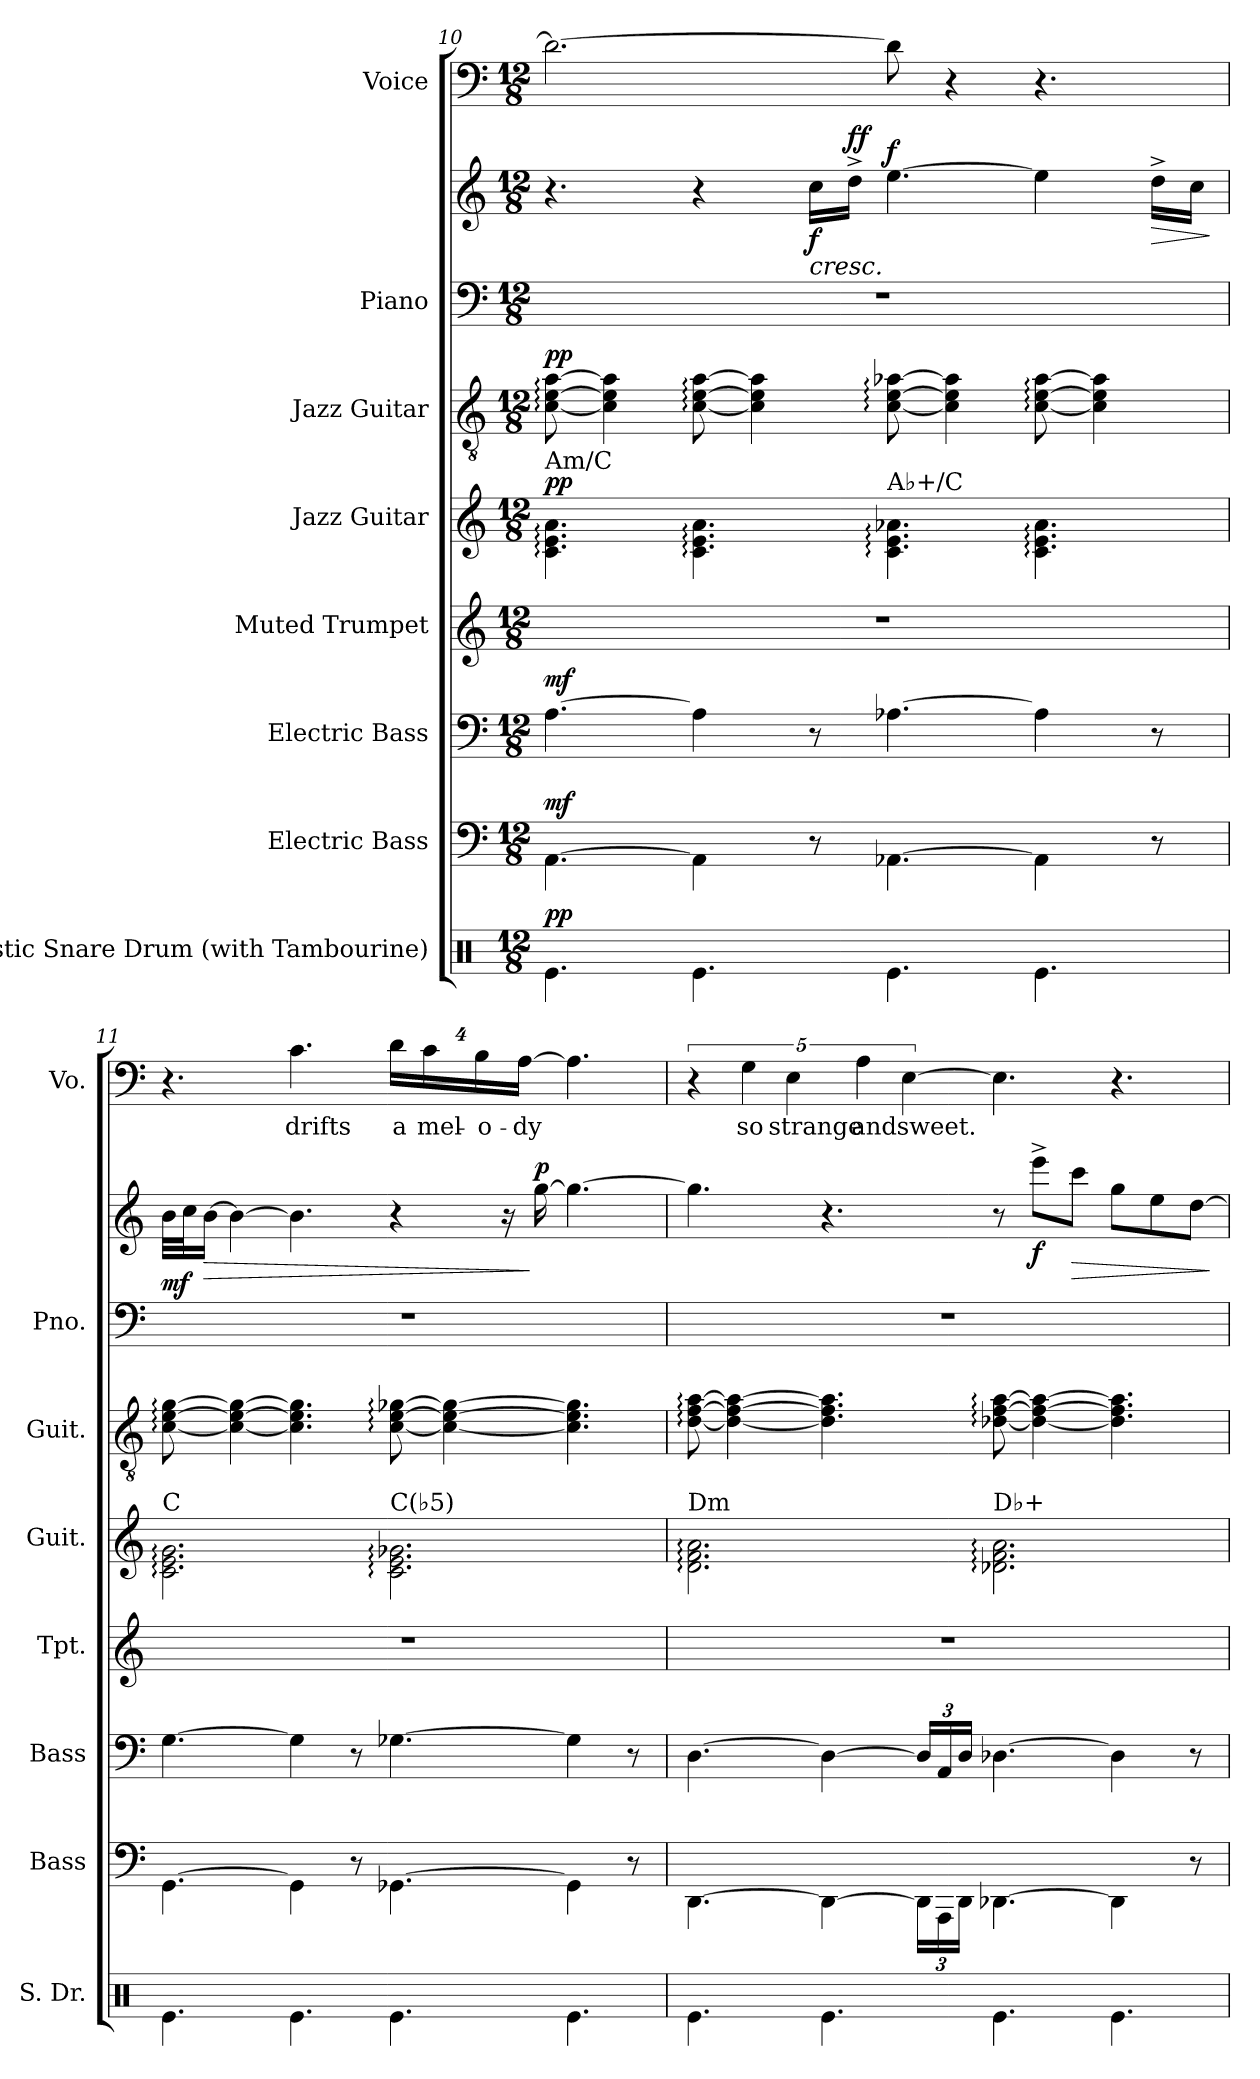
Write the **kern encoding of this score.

**kern	**dynam	**kern	**dynam	**kern	**dynam	**kern	**kern	**dynam	**kern	**dynam	**kern	**kern	**dynam	**kern	**text
*part8	*part8	*part7	*part7	*part6	*part6	*part5	*part4	*part4	*part3	*part3	*part2	*part2	*part2	*part1	*part1
*staff9	*staff9	*staff8	*staff8	*staff7	*staff7	*staff6	*staff5	*staff5	*staff4	*staff4	*staff3	*staff2	*staff2/3	*staff1	*staff1
*I"Acoustic Snare Drum (with Tambourine)	*	*I"Electric Bass	*	*I"Electric Bass	*	*I"Muted Trumpet	*I"Jazz Guitar	*	*I"Jazz Guitar	*	*I"Piano	*	*	*I"Voice	*
*I'S. Dr.	*	*I'Bass	*	*I'Bass	*	*I'Tpt.	*I'Guit.	*	*I'Guit.	*	*I'Pno.	*	*	*I'Vo.	*
!!LO:PB:g=z
*clefX	*	*	*	*clefF4	*	*clefG2	*	*	*clefGv2	*	*clefF4	*clefG2	*	*clefF4	*
*	*	*ITrd7c12	*	*ITrd7c12	*	*ITrd1c2	*	*	*	*	*	*	*	*	*
*k[]	*	*k[]	*	*k[]	*	*k[b-e-]	*k[]	*	*k[]	*	*k[]	*k[]	*	*k[]	*
*M12/8	*	*M12/8	*	*M12/8	*	*M12/8	*M12/8	*	*M12/8	*	*M12/8	*M12/8	*	*M12/8	*
*MM80	*	*MM80	*	*MM80	*	*MM80	*MM80	*	*MM80	*	*MM80	*MM80	*	*MM80	*
=10	=10	=10	=10	=10	=10	=10	=10	=10	=10	=10	=10	=10	=10	=10	=10
!	!	!	!	!	!	!	!LO:TX:a:t=Am/C	!	!	!	!	!	!	!	!
!	!LO:DY:a	!	!LO:DY:a	!	!LO:DY:a	!	!	!LO:DY:a	!	!LO:DY:a	!	!	!	!	!
4.Re\	pp	[4.AAA\	mf	[4.AA\	mf	1.r	4.c\: 4.e\: 4.a\:	pp	[8c\: [8e\: [8a\:	pp	1.r	4.r	.	2.d\_	.
.	.	.	.	.	.	.	.	.	4c\] 4e\] 4a\]	.	.	.	.	.	.
4.Re\	.	4AAA\]	.	4AA\]	.	.	4.c\: 4.e\: 4.a\:	.	[8c\: [8e\: [8a\:	.	.	4r	.	.	.
.	.	.	.	.	.	.	.	.	4c\] 4e\] 4a\]	.	.	.	.	.	.
!	!	!	!	!	!	!	!	!	!	!	!	!	!LO:HP:b	!	!
!	!	!	!	!	!	!	!	!	!	!	!	!	!LO:DY:n=1:b	!	!
.	.	8r	.	8r	.	.	.	.	.	.	.	16cc\LL	< f	.	.
!	!	!	!	!	!	!	!	!	!	!	!	!	!LO:DY:n=2:a	!	!
.	.	.	.	.	.	.	.	.	.	.	.	16dd^\JJ	ff	.	.
!	!	!	!	!	!	!	!LO:TX:a:t=A♭+/C	!	!	!	!	!	!	!	!
!	!	!	!	!	!	!	!	!	!	!	!	!	!LO:DY:n=3:a	!	!
4.Re\	.	[4.AAA-X\	.	[4.AA-X\	.	.	4.c\: 4.e\: 4.a-\:	.	[8c\: [8e\: [8a-X\:	.	.	[4.ee\	f	8d\]	.
.	.	.	.	.	.	.	.	.	4c\] 4e\] 4a-\]	.	.	.	.	4r	.
4.Re\	.	4AAA-\]	.	4AA-\]	.	.	4.c\: 4.e\: 4.a-\:	.	[8c\: [8e\: [8a-\:	.	.	4ee\]	[	4.r	.
.	.	.	.	.	.	.	.	.	4c\] 4e\] 4a-\]	.	.	.	.	.	.
!	!	!	!	!	!	!	!	!	!	!	!	!	!LO:HP:b	!	!
.	.	8r	.	8r	.	.	.	.	.	.	.	16dd^\LL	>	.	.
.	.	.	.	.	.	.	.	.	.	.	.	16cc\JJ	.	.	.
.	.	.	.	.	.	.	.	.	.	.	.	.	]	.	.
=11	=11	=11	=11	=11	=11	=11	=11	=11	=11	=11	=11	=11	=11	=11	=11
!	!	!	!	!	!	!	!LO:TX:a:t=C	!	!	!	!	!	!	!	!
!	!	!	!	!	!	!	!	!	!	!	!	!	!LO:DY:a=2	!	!
4.Re\	.	[4.GGG\	.	[4.GG\	.	1.r	2.c\: 2.e\: 2.g\:	.	[8c\: [8e\: [8g\:	.	1.r	32b\LLL	mf	4.r	.
.	.	.	.	.	.	.	.	.	.	.	.	32cc\J	.	.	.
!	!	!	!	!	!	!	!	!	!	!	!	!	!LO:HP:b	!	!
.	.	.	.	.	.	.	.	.	.	.	.	[16b\JJ	>	.	.
.	.	.	.	.	.	.	.	.	4c\_ 4e\_ 4g\_	.	.	4b\_	.	.	.
!	!	!	!	!	!	!	!	!	!	!	!	!	!	!	!LO:LY:b
4.Re\	.	4GGG\]	.	4GG\]	.	.	.	.	4.c\] 4.e\] 4.g\]	.	.	4.b\]	.	4.c\	drifts
.	.	8r	.	8r	.	.	.	.	.	.	.	.	.	.	.
!	!	!	!	!	!	!	!LO:TX:a:t=C(♭5)	!	!	!	!	!	!	!	!
!	!	!	!	!	!	!	!	!	!	!	!	!	!	!	!LO:LY:b
4.Re\	.	[4.GGG-X\	.	[4.GG-X\	.	.	2.c\: 2.e\: 2.g-\:	.	[8c\: [8e\: [8g-X\:	.	.	4r	.	32%3d\L	a
!	!	!	!	!	!	!	!	!	!	!	!	!	!	!	!LO:LY:b
.	.	.	.	.	.	.	.	.	.	.	.	.	.	32%3c\	mel-
.	.	.	.	.	.	.	.	.	4c\_ 4e\_ 4g-\_	.	.	.	.	.	.
!	!	!	!	!	!	!	!	!	!	!	!	!	!	!	!LO:LY:b
.	.	.	.	.	.	.	.	.	.	.	.	.	.	32%3B\	-o-
.	.	.	.	.	.	.	.	.	.	.	.	16r	.	.	.
!	!	!	!	!	!	!	!	!	!	!	!	!	!	!	!LO:LY:b
.	.	.	.	.	.	.	.	.	.	.	.	.	.	[32%3A\J	-dy
!	!	!	!	!	!	!	!	!	!	!	!	!	!LO:DY:n=1:a	!	!
.	.	.	.	.	.	.	.	.	.	.	.	[16gg\	] p	.	.
4.Re\	.	4GGG-\]	.	4GG-\]	.	.	.	.	4.c\] 4.e\] 4.g-\]	.	.	4.gg\_	.	4.A\]	.
.	.	8r	.	8r	.	.	.	.	.	.	.	.	.	.	.
!!LO:PB:g=z
=12	=12	=12	=12	=12	=12	=12	=12	=12	=12	=12	=12	=12	=12	=12	=12
!	!	!	!	!	!	!	!LO:TX:a:t=Dm	!	!	!	!	!	!	!	!
4.Re\	.	[4.DDD\	.	[4.DD\	.	1.r	2.d\: 2.f\: 2.a\:	.	[8d\: [8f\: [8a\:	.	1.r	4.gg\]	.	20%3r	.
.	.	.	.	.	.	.	.	.	4d\_ 4f\_ 4a\_	.	.	.	.	.	.
!	!	!	!	!	!	!	!	!	!	!	!	!	!	!	!LO:LY:b
.	.	.	.	.	.	.	.	.	.	.	.	.	.	20%3G\	so
!	!	!	!	!	!	!	!	!	!	!	!	!	!	!	!LO:LY:b
.	.	.	.	.	.	.	.	.	.	.	.	.	.	20%3E\	strange
4.Re\	.	4DDD\_	.	4DD\_	.	.	.	.	4.d\] 4.f\] 4.a\]	.	.	4.r	.	.	.
!	!	!	!	!	!	!	!	!	!	!	!	!	!	!	!LO:LY:b
.	.	.	.	.	.	.	.	.	.	.	.	.	.	20%3A\	and
!	!	!	!	!	!	!	!	!	!	!	!	!	!	!	!LO:LY:b
.	.	.	.	.	.	.	.	.	.	.	.	.	.	[20%3E\	sweet.
*	*	*Xbrackettup	*	*Xbrackettup	*	*	*	*	*	*	*	*	*	*	*
.	.	24DDD\LL]	.	24DD/LL]	.	.	.	.	.	.	.	.	.	.	.
.	.	24AAAA\	.	24AAA/	.	.	.	.	.	.	.	.	.	.	.
.	.	24DDD\JJ	.	24DD/JJ	.	.	.	.	.	.	.	.	.	.	.
!	!	!	!	!	!	!	!LO:TX:a:t=D♭+	!	!	!	!	!	!	!	!
4.Re\	.	[4.DDD-X\	.	[4.DD-X\	.	.	2.d-X\: 2.f\: 2.a\:	.	[8d-X\: [8f\: [8a\:	.	.	8r	.	4.E\]	.
!	!	!	!	!	!	!	!	!	!	!	!	!	!LO:DY:b	!	!
.	.	.	.	.	.	.	.	.	4d-\_ 4f\_ 4a\_	.	.	8eee^\L	f	.	.
!	!	!	!	!	!	!	!	!	!	!	!	!	!LO:HP:b	!	!
.	.	.	.	.	.	.	.	.	.	.	.	8ccc\J	>	.	.
4.Re\	.	4DDD-\]	.	4DD-\]	.	.	.	.	4.d-\] 4.f\] 4.a\]	.	.	8gg\L	.	4.r	.
.	.	.	.	.	.	.	.	.	.	.	.	8ee\	.	.	.
.	.	8r	.	8r	.	.	.	.	.	.	.	[8dd\J	.	.	.
.	.	.	.	.	.	.	.	.	.	.	.	.	]	.	.
=	=	=	=	=	=	=	=	=	=	=	=	=	=	=	=
*-	*-	*-	*-	*-	*-	*-	*-	*-	*-	*-	*-	*-	*-	*-	*-
